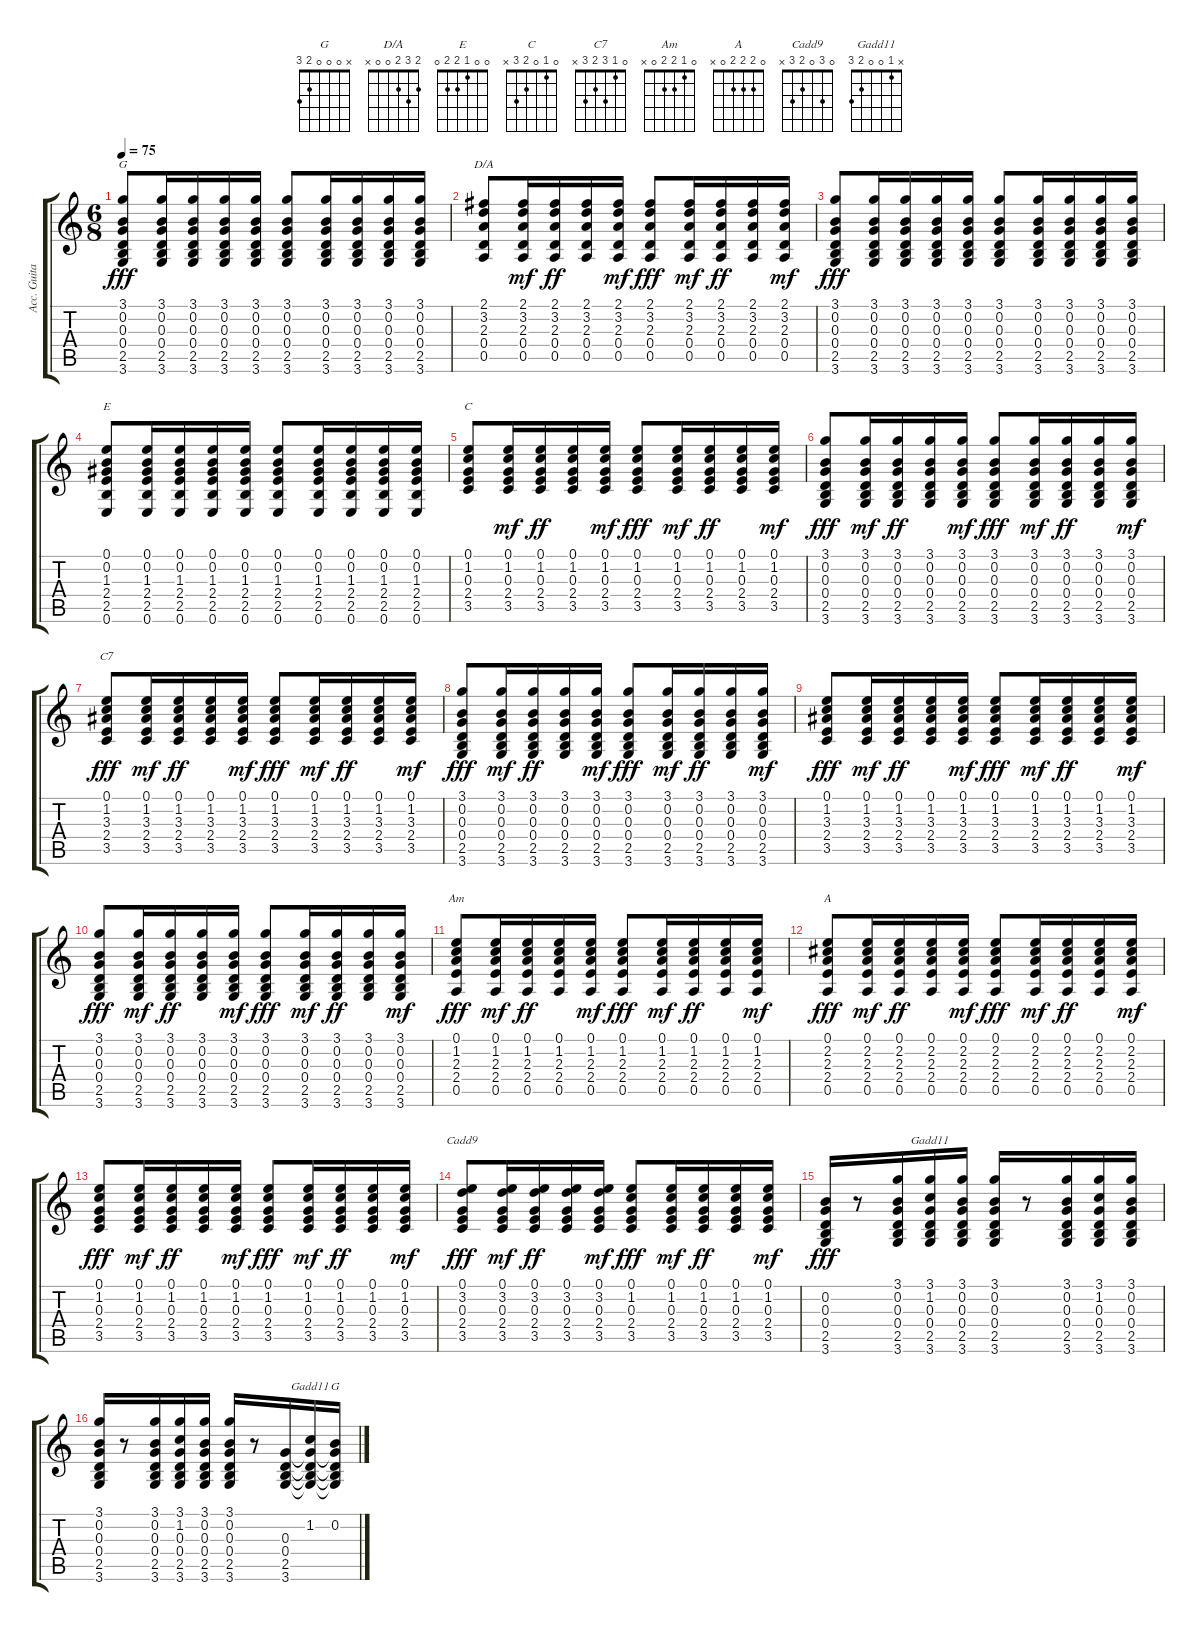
\track ("Acc. Guitar (Left)" "Acc. Guita") {instrument acousticguitarsteel}
\staff {score tabs}
\tuning (E4 B3 G3 D3 A2 E2) {hide}
\chord ("G" 3 0 0 0 2 3)
\chord ("D/A" 2 3 2 0 0 x)
\chord ("E" 0 0 1 2 2 0)
\chord ("C" 0 1 0 2 3 x)
\chord ("C7" 0 1 3 2 3 x)
\chord ("Am" 0 1 2 2 0 x)
\chord ("A" 0 2 2 2 0 x)
\chord ("Cadd9" 0 3 0 2 3 x)
\chord ("Gadd11" 3 1 0 0 2 3)
\chord ("Gadd11" x 1 0 0 2 3)
\chord ("G" x 0 0 0 2 3)
\ts (6 8)
\tempo 75
\clef g2
\ks c
(3.1 0.2 0.3 0.4 2.5 3.6).8{ch "G" dy fff} (3.1 0.2 0.3 0.4 2.5 3.6).16 (3.1 0.2 0.3 0.4 2.5 3.6).16 (3.1 0.2 0.3 0.4 2.5 3.6).16 (3.1 0.2 0.3 0.4 2.5 3.6).16 (3.1 0.2 0.3 0.4 2.5 3.6).8 (3.1 0.2 0.3 0.4 2.5 3.6).16 (3.1 0.2 0.3 0.4 2.5 3.6).16 (3.1 0.2 0.3 0.4 2.5 3.6).16 (3.1 0.2 0.3 0.4 2.5 3.6).16 |
(2.1 3.2 2.3 0.4 0.5).8{ch "D/A"} (2.1 3.2 2.3 0.4 0.5).16{dy mf} (2.1 3.2 2.3 0.4 0.5).16{dy ff} (2.1 3.2 2.3 0.4 0.5).16 (2.1 3.2 2.3 0.4 0.5).16{dy mf} (2.1 3.2 2.3 0.4 0.5).8{dy fff} (2.1 3.2 2.3 0.4 0.5).16{dy mf} (2.1 3.2 2.3 0.4 0.5).16{dy ff} (2.1 3.2 2.3 0.4 0.5).16 (2.1 3.2 2.3 0.4 0.5).16{dy mf} |
(3.1 0.2 0.3 0.4 2.5 3.6).8{dy fff} (3.1 0.2 0.3 0.4 2.5 3.6).16 (3.1 0.2 0.3 0.4 2.5 3.6).16 (3.1 0.2 0.3 0.4 2.5 3.6).16 (3.1 0.2 0.3 0.4 2.5 3.6).16 (3.1 0.2 0.3 0.4 2.5 3.6).8 (3.1 0.2 0.3 0.4 2.5 3.6).16 (3.1 0.2 0.3 0.4 2.5 3.6).16 (3.1 0.2 0.3 0.4 2.5 3.6).16 (3.1 0.2 0.3 0.4 2.5 3.6).16 |
(0.1 0.2 1.3 2.4 2.5 0.6).8{ch "E"} (0.1 0.2 1.3 2.4 2.5 0.6).16 (0.1 0.2 1.3 2.4 2.5 0.6).16 (0.1 0.2 1.3 2.4 2.5 0.6).16 (0.1 0.2 1.3 2.4 2.5 0.6).16 (0.1 0.2 1.3 2.4 2.5 0.6).8 (0.1 0.2 1.3 2.4 2.5 0.6).16 (0.1 0.2 1.3 2.4 2.5 0.6).16 (0.1 0.2 1.3 2.4 2.5 0.6).16 (0.1 0.2 1.3 2.4 2.5 0.6).16 |
(0.1 1.2 0.3 2.4 3.5).8{ch "C"} (0.1 1.2 0.3 2.4 3.5).16{dy mf} (0.1 1.2 0.3 2.4 3.5).16{dy ff} (0.1 1.2 0.3 2.4 3.5).16 (0.1 1.2 0.3 2.4 3.5).16{dy mf} (0.1 1.2 0.3 2.4 3.5).8{dy fff} (0.1 1.2 0.3 2.4 3.5).16{dy mf} (0.1 1.2 0.3 2.4 3.5).16{dy ff} (0.1 1.2 0.3 2.4 3.5).16 (0.1 1.2 0.3 2.4 3.5).16{dy mf} |
(3.1 0.2 0.3 0.4 2.5 3.6).8{dy fff} (3.1 0.2 0.3 0.4 2.5 3.6).16{dy mf} (3.1 0.2 0.3 0.4 2.5 3.6).16{dy ff} (3.1 0.2 0.3 0.4 2.5 3.6).16 (3.1 0.2 0.3 0.4 2.5 3.6).16{dy mf} (3.1 0.2 0.3 0.4 2.5 3.6).8{dy fff} (3.1 0.2 0.3 0.4 2.5 3.6).16{dy mf} (3.1 0.2 0.3 0.4 2.5 3.6).16{dy ff} (3.1 0.2 0.3 0.4 2.5 3.6).16 (3.1 0.2 0.3 0.4 2.5 3.6).16{dy mf} |
(0.1 1.2 3.3 2.4 3.5).8{ch "C7" dy fff} (0.1 1.2 3.3 2.4 3.5).16{dy mf} (0.1 1.2 3.3 2.4 3.5).16{dy ff} (0.1 1.2 3.3 2.4 3.5).16 (0.1 1.2 3.3 2.4 3.5).16{dy mf} (0.1 1.2 3.3 2.4 3.5).8{dy fff} (0.1 1.2 3.3 2.4 3.5).16{dy mf} (0.1 1.2 3.3 2.4 3.5).16{dy ff} (0.1 1.2 3.3 2.4 3.5).16 (0.1 1.2 3.3 2.4 3.5).16{dy mf} |
(3.1 0.2 0.3 0.4 2.5 3.6).8{dy fff} (3.1 0.2 0.3 0.4 2.5 3.6).16{dy mf} (3.1 0.2 0.3 0.4 2.5 3.6).16{dy ff} (3.1 0.2 0.3 0.4 2.5 3.6).16 (3.1 0.2 0.3 0.4 2.5 3.6).16{dy mf} (3.1 0.2 0.3 0.4 2.5 3.6).8{dy fff} (3.1 0.2 0.3 0.4 2.5 3.6).16{dy mf} (3.1 0.2 0.3 0.4 2.5 3.6).16{dy ff} (3.1 0.2 0.3 0.4 2.5 3.6).16 (3.1 0.2 0.3 0.4 2.5 3.6).16{dy mf} |
(0.1 1.2 3.3 2.4 3.5).8{dy fff} (0.1 1.2 3.3 2.4 3.5).16{dy mf} (0.1 1.2 3.3 2.4 3.5).16{dy ff} (0.1 1.2 3.3 2.4 3.5).16 (0.1 1.2 3.3 2.4 3.5).16{dy mf} (0.1 1.2 3.3 2.4 3.5).8{dy fff} (0.1 1.2 3.3 2.4 3.5).16{dy mf} (0.1 1.2 3.3 2.4 3.5).16{dy ff} (0.1 1.2 3.3 2.4 3.5).16 (0.1 1.2 3.3 2.4 3.5).16{dy mf} |
(3.1 0.2 0.3 0.4 2.5 3.6).8{dy fff} (3.1 0.2 0.3 0.4 2.5 3.6).16{dy mf} (3.1 0.2 0.3 0.4 2.5 3.6).16{dy ff} (3.1 0.2 0.3 0.4 2.5 3.6).16 (3.1 0.2 0.3 0.4 2.5 3.6).16{dy mf} (3.1 0.2 0.3 0.4 2.5 3.6).8{dy fff} (3.1 0.2 0.3 0.4 2.5 3.6).16{dy mf} (3.1 0.2 0.3 0.4 2.5 3.6).16{dy ff} (3.1 0.2 0.3 0.4 2.5 3.6).16 (3.1 0.2 0.3 0.4 2.5 3.6).16{dy mf} |
(0.1 1.2 2.3 2.4 0.5).8{ch "Am" dy fff} (0.1 1.2 2.3 2.4 0.5).16{dy mf} (0.1 1.2 2.3 2.4 0.5).16{dy ff} (0.1 1.2 2.3 2.4 0.5).16 (0.1 1.2 2.3 2.4 0.5).16{dy mf} (0.1 1.2 2.3 2.4 0.5).8{dy fff} (0.1 1.2 2.3 2.4 0.5).16{dy mf} (0.1 1.2 2.3 2.4 0.5).16{dy ff} (0.1 1.2 2.3 2.4 0.5).16 (0.1 1.2 2.3 2.4 0.5).16{dy mf} |
(0.1 2.2 2.3 2.4 0.5).8{ch "A" dy fff} (0.1 2.2 2.3 2.4 0.5).16{dy mf} (0.1 2.2 2.3 2.4 0.5).16{dy ff} (0.1 2.2 2.3 2.4 0.5).16 (0.1 2.2 2.3 2.4 0.5).16{dy mf} (0.1 2.2 2.3 2.4 0.5).8{dy fff} (0.1 2.2 2.3 2.4 0.5).16{dy mf} (0.1 2.2 2.3 2.4 0.5).16{dy ff} (0.1 2.2 2.3 2.4 0.5).16 (0.1 2.2 2.3 2.4 0.5).16{dy mf} |
(0.1 1.2 0.3 2.4 3.5).8{dy fff} (0.1 1.2 0.3 2.4 3.5).16{dy mf} (0.1 1.2 0.3 2.4 3.5).16{dy ff} (0.1 1.2 0.3 2.4 3.5).16 (0.1 1.2 0.3 2.4 3.5).16{dy mf} (0.1 1.2 0.3 2.4 3.5).8{dy fff} (0.1 1.2 0.3 2.4 3.5).16{dy mf} (0.1 1.2 0.3 2.4 3.5).16{dy ff} (0.1 1.2 0.3 2.4 3.5).16 (0.1 1.2 0.3 2.4 3.5).16{dy mf} |
(0.1 3.2 0.3 2.4 3.5).8{ch "Cadd9" dy fff} (0.1 3.2 0.3 2.4 3.5).16{dy mf} (0.1 3.2 0.3 2.4 3.5).16{dy ff} (0.1 3.2 0.3 2.4 3.5).16 (0.1 3.2 0.3 2.4 3.5).16{dy mf} (0.1 1.2 0.3 2.4 3.5).8{dy fff} (0.1 1.2 0.3 2.4 3.5).16{dy mf} (0.1 1.2 0.3 2.4 3.5).16{dy ff} (0.1 1.2 0.3 2.4 3.5).16 (0.1 1.2 0.3 2.4 3.5).16{dy mf} |
(0.2 0.3 0.4 2.5 3.6).16{dy fff} r.8 (3.1 0.2 0.3 0.4 2.5 3.6).16 (3.1 1.2 0.3 0.4 2.5 3.6).16{ch "Gadd11"} (3.1 0.2 0.3 0.4 2.5 3.6).16 (3.1 0.2 0.3 0.4 2.5 3.6).16 r.8 (3.1 0.2 0.3 0.4 2.5 3.6).16 (3.1 1.2 0.3 0.4 2.5 3.6).16 (3.1 0.2 0.3 0.4 2.5 3.6).16 |
(3.1 0.2 0.3 0.4 2.5 3.6).16 r.8 (3.1 0.2 0.3 0.4 2.5 3.6).16 (3.1 1.2 0.3 0.4 2.5 3.6).16 (3.1 0.2 0.3 0.4 2.5 3.6).16 (3.1 0.2 0.3 0.4 2.5 3.6).16 r.8 (0.3 0.4 2.5 3.6).16 (1.2 0.3{t} 0.4{t} 2.5{t} 3.6{t}).16{ch "Gadd11"} (0.2 0.3{t} 0.4{t} 2.5{t} 3.6{t}).16{ch "G"}
